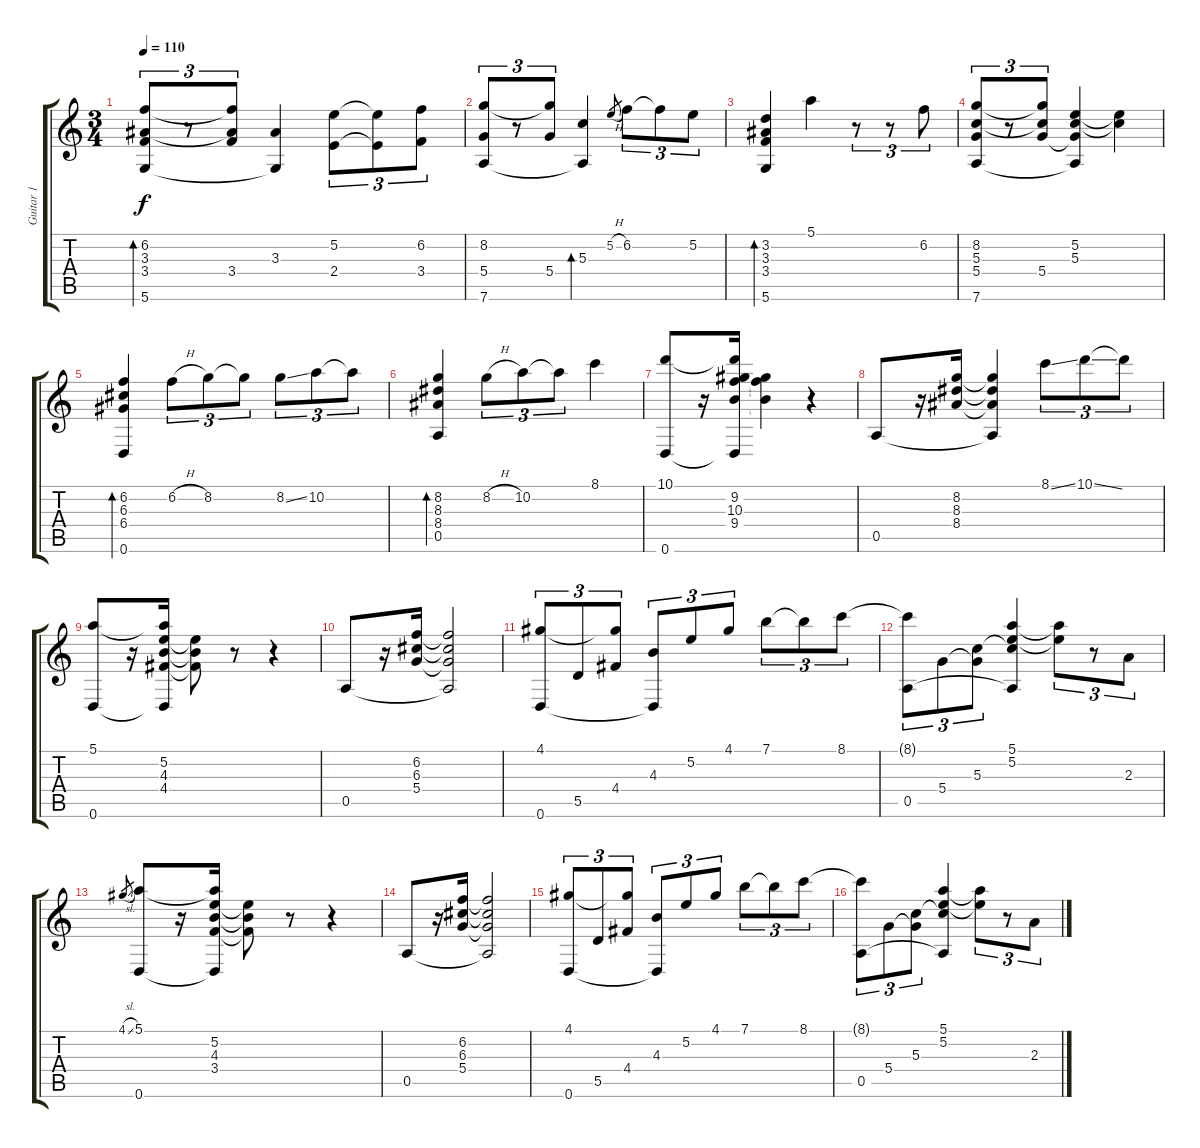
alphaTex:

\track ("Guitar 1" "Guitar 1") {instrument acousticguitarsteel}
\staff {score tabs}
\tuning (E4 B3 G3 D3 A2 D2) {hide}
\ts (3 4)
\tempo 110
\clef g2
\ks c
(6.2 3.3 3.4 5.6).8{tu (3 2) bd 240 dy f} r.8{tu (3 2)} (6.2{t} 3.3{t} 3.4).8{tu (3 2)} (3.3 5.6{t}).4 (5.2 2.4).8{tu (3 2)} (5.2{t} 2.4{t}).8{tu (3 2)} (6.2 3.4).8{tu (3 2)} |
(8.2 5.4 7.6).8{tu (3 2)} r.8{tu (3 2)} (8.2{t} 5.4).8{tu (3 2)} (5.3 7.6{t}).4{bd 480} 5.2{h}.8{gr} 6.2.8{tu (3 2)} 6.2{t}.8{tu (3 2)} 5.2.8{tu (3 2)} |
(3.2 3.3 3.4 5.6).4{bd 480} 5.1.4 r.8{tu (3 2)} r.8{tu (3 2)} 6.2.8{tu (3 2)} |
(8.2 5.3 5.4 7.6).8{tu (3 2)} r.8{tu (3 2)} (8.2{t} 5.3{t} 5.4).8{tu (3 2)} (5.2 5.3 5.4{t} 7.6{t}).4 (5.2{t} 5.3{t}).4 |
(6.2 6.3 6.4 0.6).4{bd 480} 6.2{h}.8{tu (3 2)} 8.2.8{tu (3 2)} 8.2{t}.8{tu (3 2)} 8.2{ss}.8{tu (3 2)} 10.2.8{tu (3 2)} 10.2{t}.8{tu (3 2)} |
(8.2 8.3 8.4 0.5).4{bd 480} 8.2{h}.8{tu (3 2)} 10.2.8{tu (3 2)} 10.2{t}.8{tu (3 2)} 8.1.4 |
(10.1 0.6).8 r.16 (10.1{t} 9.2 10.3 9.4 0.6{t}).16 (9.2{t} 10.3{t} 9.4{t}).4 r.4 |
0.5.8 r.16 (8.2 8.3 8.4).16 (8.2{t} 8.3{t} 8.4{t} 0.5{t}).4 8.1{ss}.8{tu (3 2)} 10.1{ss}.8{tu (3 2)} 10.1{t}.8{tu (3 2)} |
(5.1 0.6).8 r.16 (5.1{t} 5.2 4.3 4.4 0.6{t}).16 (5.2{t} 4.3{t} 4.4{t}).8 r.8 r.4 |
0.5.8 r.16 (6.2 6.3 5.4).16 (6.2{t} 6.3{t} 5.4{t} 0.5{t}).2 |
(4.1 0.6).8{tu (3 2)} 5.5.8{tu (3 2)} (4.1{t} 4.4).8{tu (3 2)} (4.3 0.6{t}).8{tu (3 2)} 5.2.8{tu (3 2)} 4.1.8{tu (3 2)} 7.1.8{tu (3 2)} 7.1{t}.8{tu (3 2)} 8.1.8{tu (3 2)} |
(8.1{t} 0.5).8{tu (3 2)} 5.4.8{tu (3 2)} (5.3 5.4{t}).8{tu (3 2)} (5.1 5.2 5.3{t} 0.5{t}).4 (5.1{t} 5.2{t}).8{tu (3 2)} r.8{tu (3 2)} 2.3.8{tu (3 2)} |
4.1{sl}.8{gr} (5.1 0.6).8 r.16 (5.1{t} 5.2 4.3 3.4 0.6{t}).16 (5.2{t} 4.3{t} 3.4{t}).8 r.8 r.4 |
0.5.8 r.16 (6.2 6.3 5.4).16 (6.2{t} 6.3{t} 5.4{t} 0.5{t}).2 |
(4.1 0.6).8{tu (3 2)} 5.5.8{tu (3 2)} (4.1{t} 4.4).8{tu (3 2)} (4.3 0.6{t}).8{tu (3 2)} 5.2.8{tu (3 2)} 4.1.8{tu (3 2)} 7.1.8{tu (3 2)} 7.1{t}.8{tu (3 2)} 8.1.8{tu (3 2)} |
(8.1{t} 0.5).8{tu (3 2)} 5.4.8{tu (3 2)} (5.3 5.4{t}).8{tu (3 2)} (5.1 5.2 5.3{t} 0.5{t}).4 (5.1{t} 5.2{t}).8{tu (3 2)} r.8{tu (3 2)} 2.3.8{tu (3 2)}
